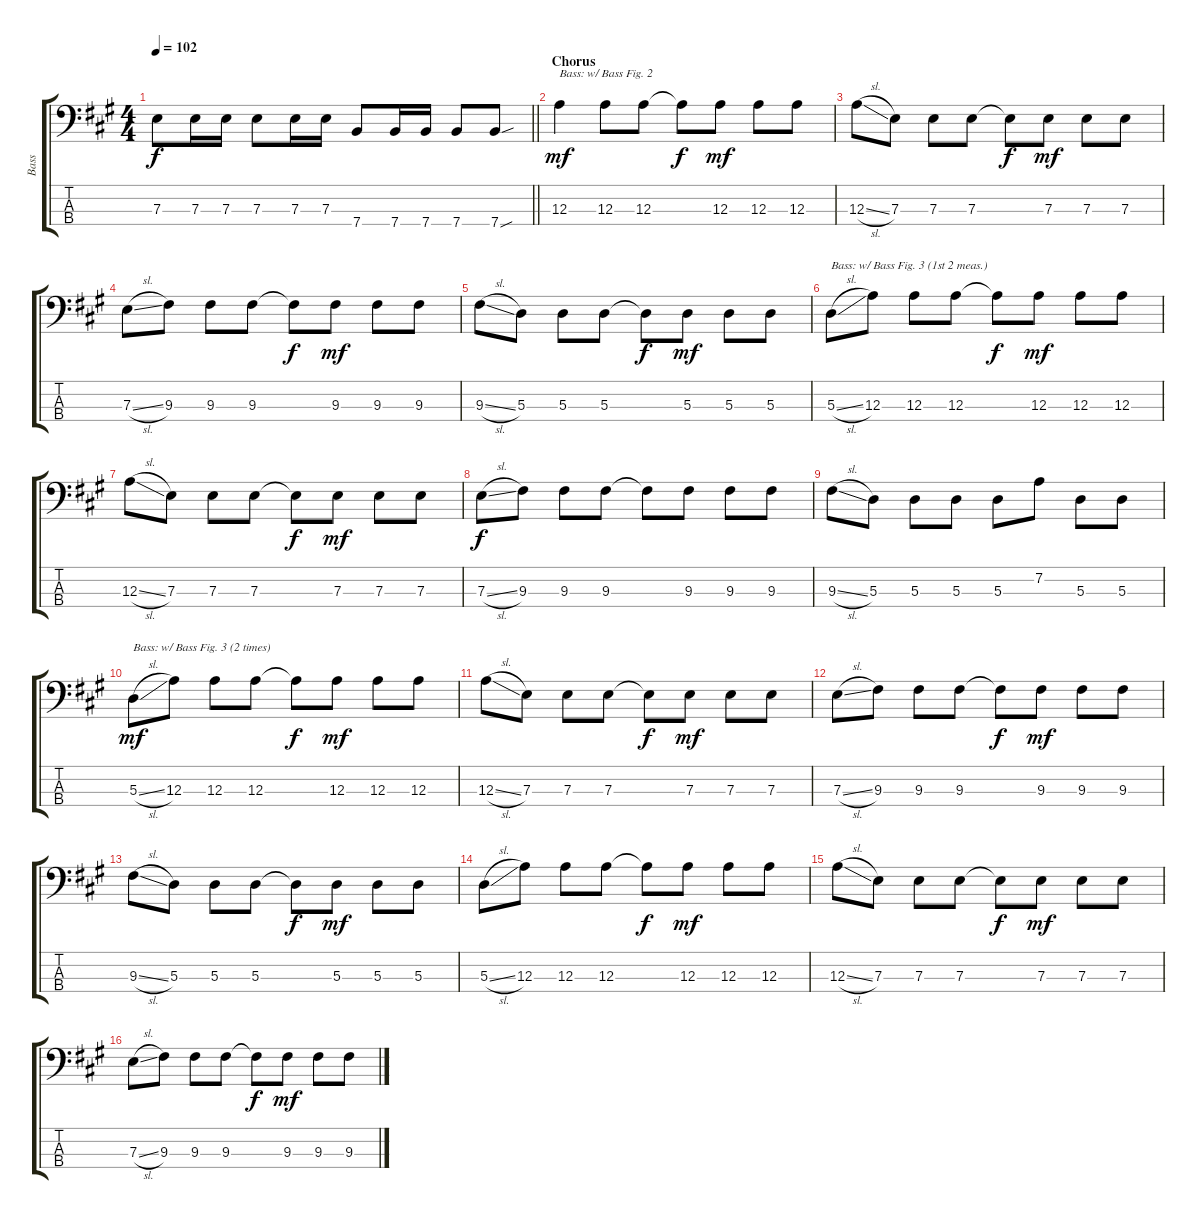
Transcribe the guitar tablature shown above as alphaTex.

\track ("Bass" "Bass") {instrument electricbassfinger}
\staff {score tabs}
\tuning (G2 D2 A1 E1) {hide}
\ts (4 4)
\tempo 102
\clef f4
\barLineRight lightlight
\ks f#minor
7.3.8{dy f} 7.3.16 7.3.16 7.3.8 7.3.16 7.3.16 7.4.8 7.4.16 7.4.16 7.4.8 7.4{sou}.8 |
\section ("" "Chorus")
12.3.4{txt "Bass: w/ Bass Fig. 2" dy mf} 12.3.8 12.3.8 12.3{t}.8{dy f} 12.3.8{dy mf} 12.3.8 12.3.8 |
12.3{sl}.8 7.3.8 7.3.8 7.3.8 7.3{t}.8{dy f} 7.3.8{dy mf} 7.3.8 7.3.8 |
7.3{sl}.8 9.3.8 9.3.8 9.3.8 9.3{t}.8{dy f} 9.3.8{dy mf} 9.3.8 9.3.8 |
9.3{sl}.8 5.3.8 5.3.8 5.3.8 5.3{t}.8{dy f} 5.3.8{dy mf} 5.3.8 5.3.8 |
5.3{sl}.8{txt "Bass: w/ Bass Fig. 3 (1st 2 meas.)"} 12.3.8 12.3.8 12.3.8 12.3{t}.8{dy f} 12.3.8{dy mf} 12.3.8 12.3.8 |
12.3{sl}.8 7.3.8 7.3.8 7.3.8 7.3{t}.8{dy f} 7.3.8{dy mf} 7.3.8 7.3.8 |
7.3{sl}.8{dy f} 9.3.8 9.3.8 9.3.8 9.3{t}.8 9.3.8 9.3.8 9.3.8 |
9.3{sl}.8 5.3.8 5.3.8 5.3.8 5.3.8 7.2.8 5.3.8 5.3.8 |
5.3{sl}.8{txt "Bass: w/ Bass Fig. 3 (2 times)" dy mf} 12.3.8 12.3.8 12.3.8 12.3{t}.8{dy f} 12.3.8{dy mf} 12.3.8 12.3.8 |
12.3{sl}.8 7.3.8 7.3.8 7.3.8 7.3{t}.8{dy f} 7.3.8{dy mf} 7.3.8 7.3.8 |
7.3{sl}.8 9.3.8 9.3.8 9.3.8 9.3{t}.8{dy f} 9.3.8{dy mf} 9.3.8 9.3.8 |
9.3{sl}.8 5.3.8 5.3.8 5.3.8 5.3{t}.8{dy f} 5.3.8{dy mf} 5.3.8 5.3.8 |
5.3{sl}.8 12.3.8 12.3.8 12.3.8 12.3{t}.8{dy f} 12.3.8{dy mf} 12.3.8 12.3.8 |
12.3{sl}.8 7.3.8 7.3.8 7.3.8 7.3{t}.8{dy f} 7.3.8{dy mf} 7.3.8 7.3.8 |
7.3{sl}.8 9.3.8 9.3.8 9.3.8 9.3{t}.8{dy f} 9.3.8{dy mf} 9.3.8 9.3.8
